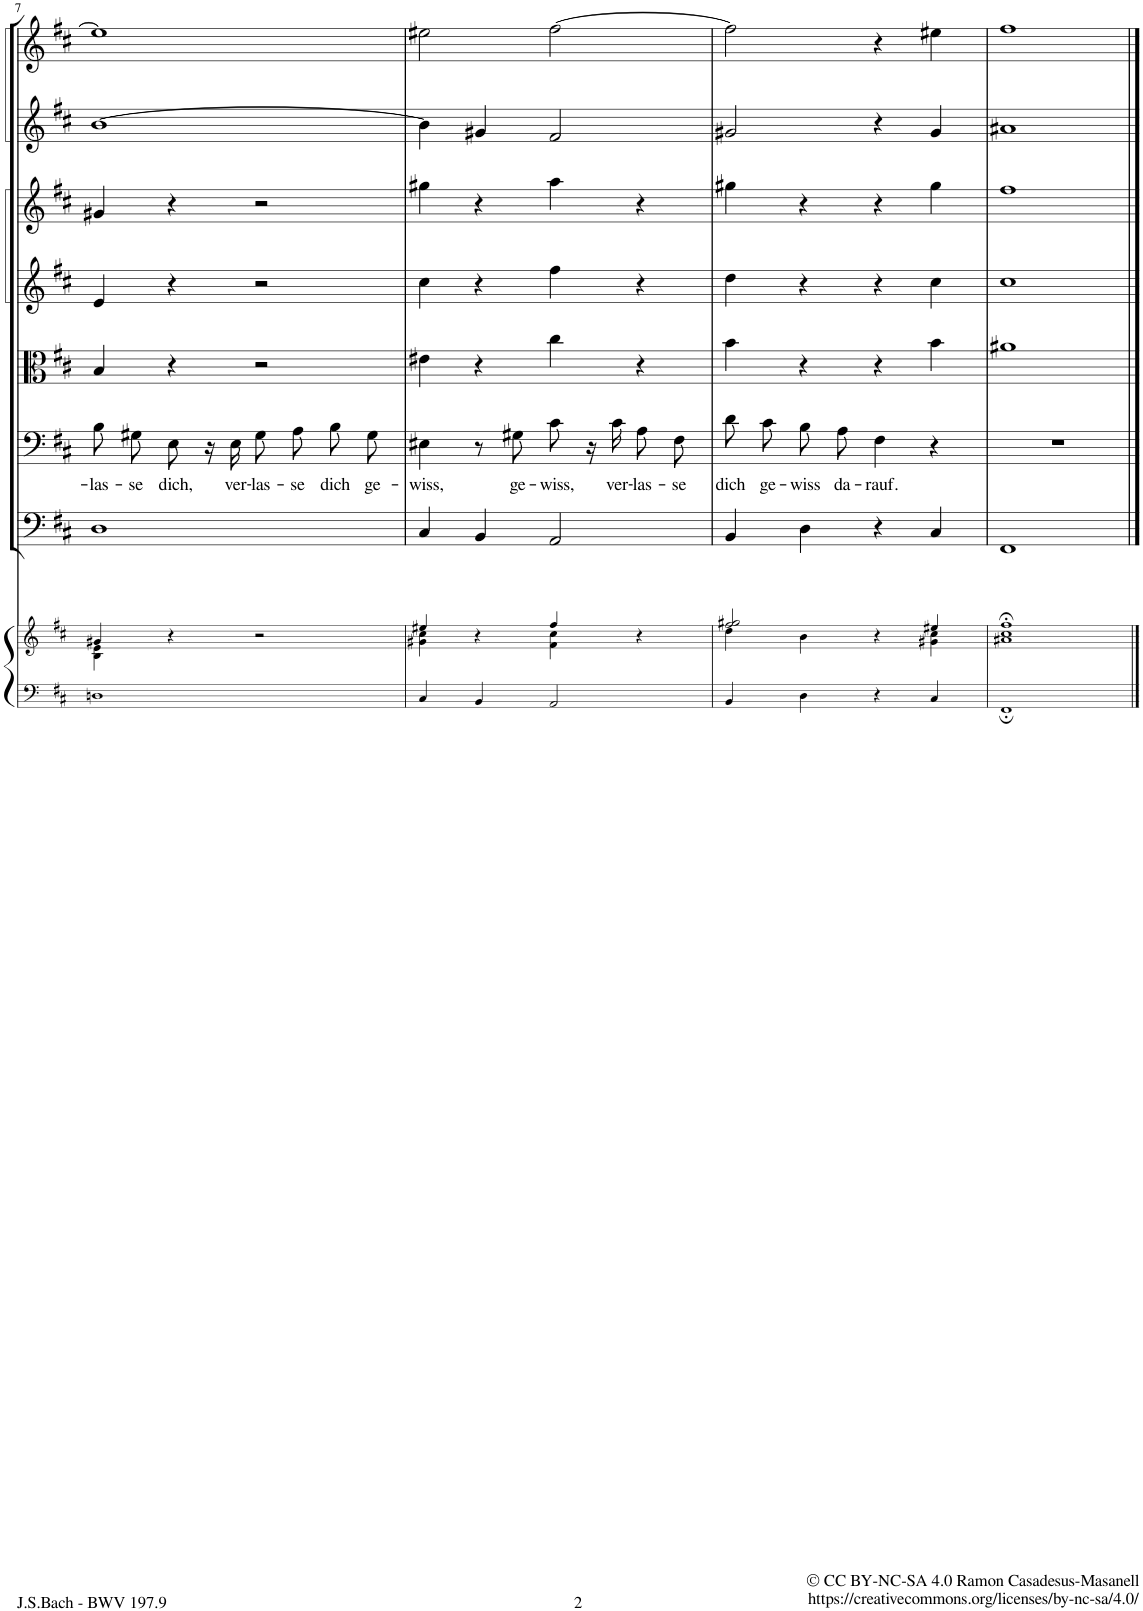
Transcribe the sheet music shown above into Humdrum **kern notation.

**kern	**kern	**kern	**kern	**text	**kern	**kern	**kern	**kern	**kern
*part8	*part8	*part7	*part6	*part6	*part5	*part4	*part3	*part2	*part1
*staff9	*staff8	*staff7	*staff6	*staff6	*staff5	*staff4	*staff3	*staff2	*staff1
*I"Piano reduction	*	*I"Continuo	*I"Basso	*	*I"Viola	*I"Violino II	*I"Violino I	*I"Oboe II	*I"Oboe I
*I'Pno	*	*	*	*	*I'Vla	*I'Vln	*I'Vln	*I'Ob	*I'Ob
!!LO:PB:g=z
*clefF4	*clefG2	*clefF4	*clefF4	*	*clefC3	*clefG2	*clefG2	*clefG2	*clefG2
*k[f#c#]	*k[f#c#]	*k[f#c#]	*k[f#c#]	*	*k[f#c#]	*k[f#c#]	*k[f#c#]	*k[f#c#]	*k[f#c#]
*M4/4	*M4/4	*M4/4	*M4/4	*	*M4/4	*M4/4	*M4/4	*M4/4	*M4/4
*met(c)	*met(c)	*met(c)	*met(c)	*	*met(c)	*met(c)	*met(c)	*met(c)	*met(c)
=7	=7	=7	=7	=7	=7	=7	=7	=7	=7
*	*^	*	*	*	*	*	*	*	*
!	!	!	!	!	!LO:LY:b	!	!	!	!	!
1Dn	4g#X/	4B\ 4e\	1D	8B\L	-las-	4B/	4e/	4g#X/	[1b	1ee]
!	!	!	!	!	!LO:LY:b	!	!	!	!	!
.	.	.	.	8G#X\J	-se	.	.	.	.	.
!	!	!	!	!	!LO:LY:b	!	!	!	!	!
.	4r	4ryy	.	8E\	dich,	4r	4r	4r	.	.
.	.	.	.	16r	.	.	.	.	.	.
!	!	!	!	!	!LO:LY:b	!	!	!	!	!
.	.	.	.	16E\	ver-	.	.	.	.	.
!	!	!	!	!	!LO:LY:b	!	!	!	!	!
.	2r	2ryy	.	8G#\L	-las-	2r	2r	2r	.	.
!	!	!	!	!	!LO:LY:b	!	!	!	!	!
.	.	.	.	8A\J	-se	.	.	.	.	.
!	!	!	!	!	!LO:LY:b	!	!	!	!	!
.	.	.	.	8B\L	dich	.	.	.	.	.
!	!	!	!	!	!LO:LY:b	!	!	!	!	!
.	.	.	.	8G#\J	ge-	.	.	.	.	.
=8	=8	=8	=8	=8	=8	=8	=8	=8	=8	=8
!	!	!	!	!	!LO:LY:b	!	!	!	!	!
4C#/	4ee#X/	4g#X\ 4cc#\	4C#/	4E#X\	-wiss,	4e#X\	4cc#\	4gg#X\	4b\]	2ee#X\
4BB/	4r	4ryy	4BB/	8r	.	4r	4r	4r	4g#X/	.
!	!	!	!	!	!LO:LY:b	!	!	!	!	!
.	.	.	.	8G#X\	ge-	.	.	.	.	.
!	!	!	!	!	!LO:LY:b	!	!	!	!	!
2AA/	4ff#/	4f#\ 4cc#\	2AA/	8c#\	-wiss,	4cc#\	4ff#\	4aa\	2f#/	[2ff#\
.	.	.	.	16r	.	.	.	.	.	.
!	!	!	!	!	!LO:LY:b	!	!	!	!	!
.	.	.	.	16c#\	ver-	.	.	.	.	.
!	!	!	!	!	!LO:LY:b	!	!	!	!	!
.	4r	4ryy	.	8A\L	-las-	4r	4r	4r	.	.
!	!	!	!	!	!LO:LY:b	!	!	!	!	!
.	.	.	.	8F#\J	-se	.	.	.	.	.
=9	=9	=9	=9	=9	=9	=9	=9	=9	=9	=9
!	!	!	!	!	!LO:LY:b	!	!	!	!	!
4BB/	2ff#/ 2gg#X/	4dd\	4BB/	8d\L	dich	4b\	4dd\	4gg#X\	2g#X/	2ff#\]
!	!	!	!	!	!LO:LY:b	!	!	!	!	!
.	.	.	.	8c#\J	ge-	.	.	.	.	.
!	!	!	!	!	!LO:LY:b	!	!	!	!	!
4D\	.	4b\	4D\	8B\L	-wiss	4r	4r	4r	.	.
!	!	!	!	!	!LO:LY:b	!	!	!	!	!
.	.	.	.	8A\J	da-	.	.	.	.	.
!	!	!	!	!	!LO:LY:b	!	!	!	!	!
4r	4r	4ryy	4r	4F#\	-rauf.	4r	4r	4r	4r	4r
4C#/	4ee#X/	4g#X\ 4cc#\	4C#/	4r	.	4b\	4cc#\	4gg#\	4g#/	4ee#X\
*	*v	*v	*	*	*	*	*	*	*	*
=10	=10	=10	=10	=10	=10	=10	=10	=10	=10
1FF#;	1a#X;< 1cc#;< 1ff#;<	1FF#	1r	.	1a#X	1cc#	1ff#	1a#X	1ff#
==	==	==	==	==	==	==	==	==	==
*-	*-	*-	*-	*-	*-	*-	*-	*-	*-
